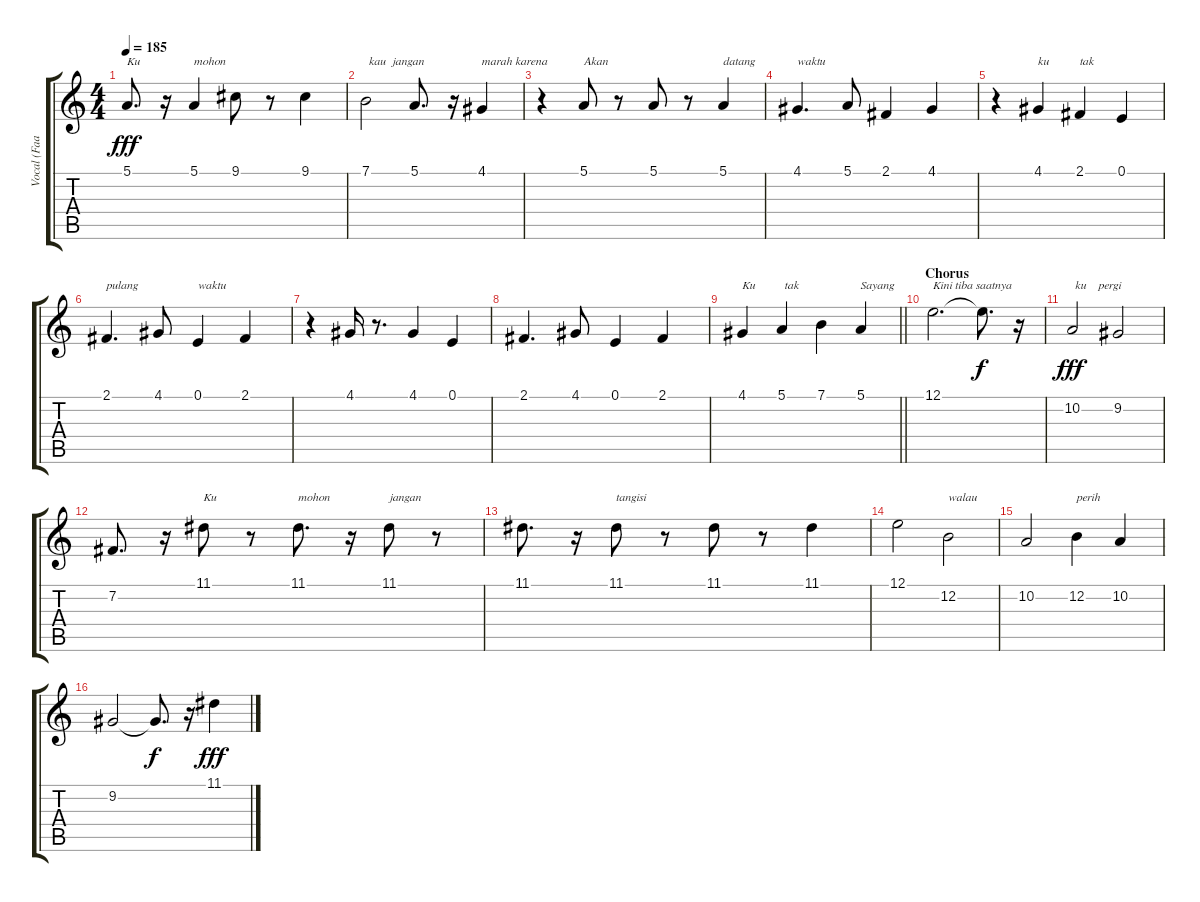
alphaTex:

\track ("Vocal (Faank)" "Vocal (Faa") {instrument voiceoohs}
\staff {score tabs}
\tuning (E4 B3 G3 D3 A2 E2) {hide}
\ts (4 4)
\tempo 185
\clef g2
\ks c
5.1.8{d txt "Ku" dy fff} r.16 5.1.4{txt "mohon"} 9.1.8 r.8 9.1.4 |
7.1.2{txt " kau  jangan "} 5.1.8{d} r.16 4.1.4{txt "marah karena"} |
r.4 5.1.8{txt "Akan "} r.8 5.1.8 r.8 5.1.4{txt "datang "} |
4.1.4{d txt "waktu "} 5.1.8 2.1.4 4.1.4 |
r.4 4.1.4{txt "ku "} 2.1.4{txt "tak "} 0.1.4 |
2.1.4{d txt "pulang "} 4.1.8 0.1.4{txt "waktu"} 2.1.4 |
r.4 4.1.16 r.8{d} 4.1.4 0.1.4 |
2.1.4{d} 4.1.8 0.1.4 2.1.4 |
\barLineRight lightlight
4.1.4{txt "Ku"} 5.1.4{txt " tak "} 7.1.4 5.1.4{txt "Sayang"} |
\section ("" "Chorus")
12.1.2{d txt "Kini tiba saatnya"} 12.1{t}.8{d dy f} r.16 |
10.2.2{txt " ku    pergi" dy fff} 9.2.2 |
7.2.8{d} r.16 11.1.8{txt "Ku"} r.8 11.1.8{d txt "mohon "} r.16 11.1.8{txt "jangan "} r.8 |
11.1.8{d} r.16 11.1.8{txt "tangisi "} r.8 11.1.8 r.8 11.1.4 |
12.1.2 12.2.2{txt "walau "} |
10.2.2 12.2.4{txt "perih"} 10.2.4 |
9.2.2 9.2{t}.8{d dy f} r.16 11.1.4{dy fff}
